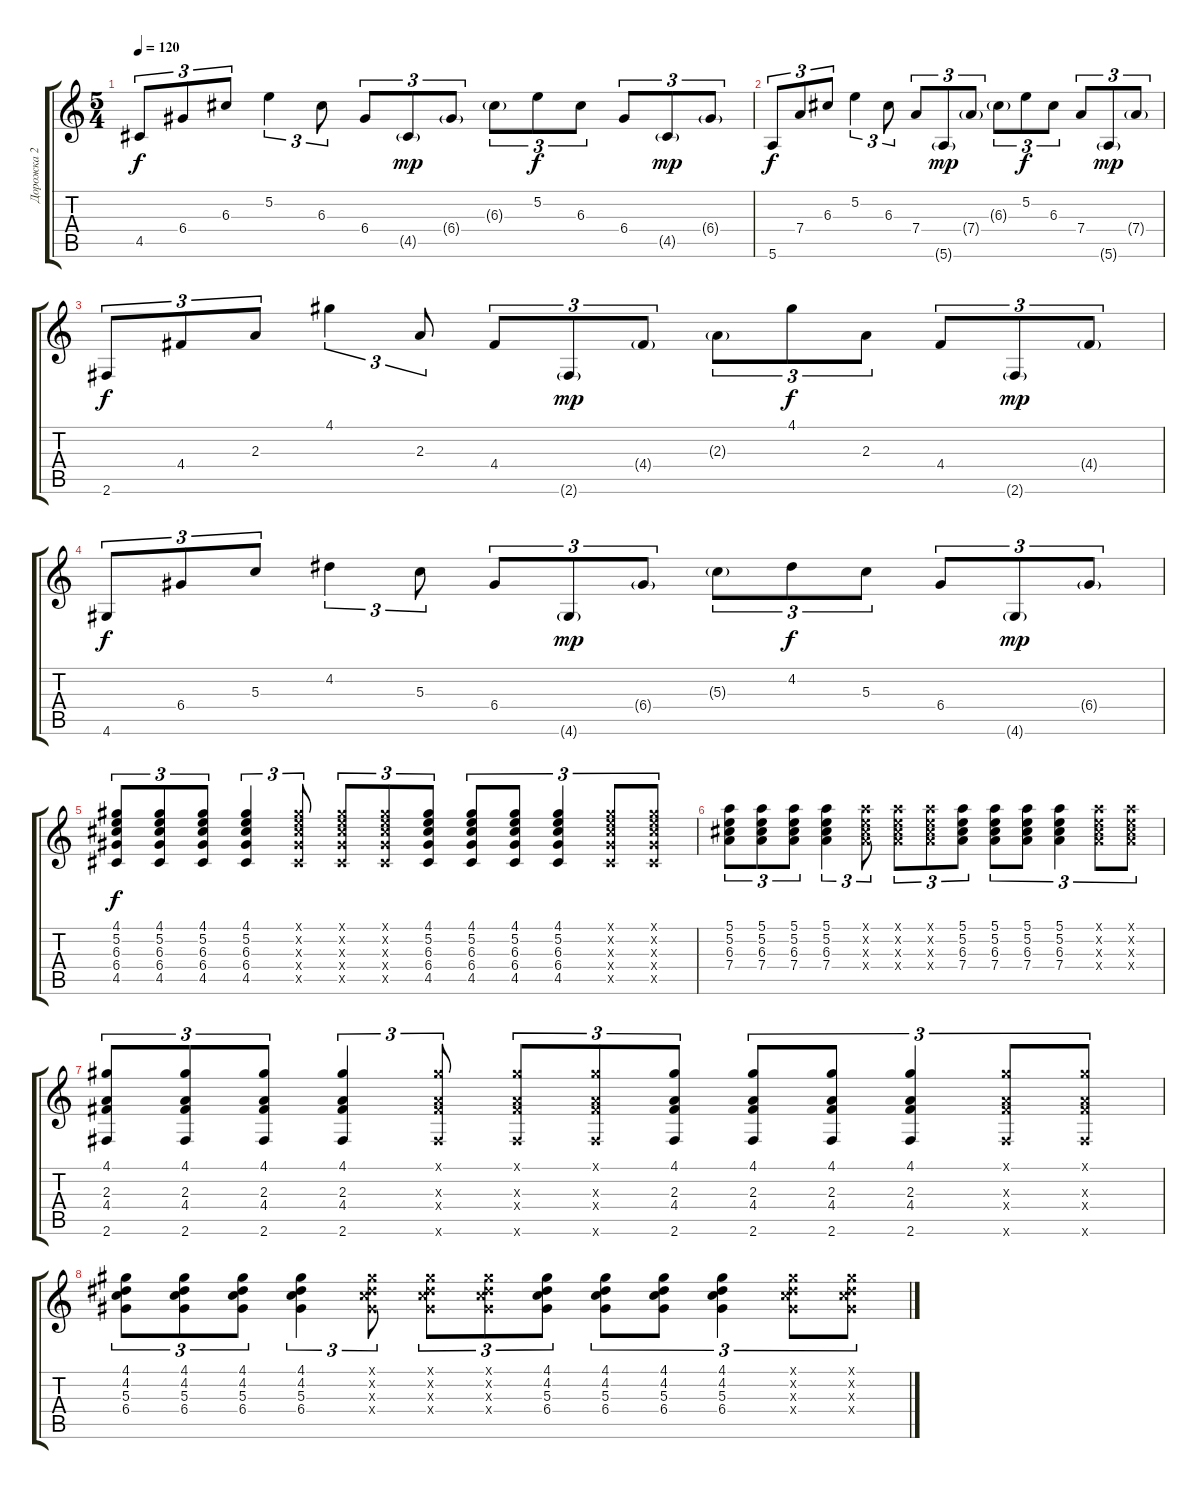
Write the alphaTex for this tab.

\track ("Дорожка 2" "Дорожка 2") {instrument acousticguitarsteel}
\staff {score tabs}
\tuning (E4 B3 G3 D3 A2 E2) {hide}
\ts (5 4)
\tempo 120
\clef g2
\ks c
4.5.8{tu (3 2) dy f} 6.4.8{tu (3 2)} 6.3.8{tu (3 2)} 5.2.4{tu (3 2)} 6.3.8{tu (3 2)} 6.4.8{tu (3 2)} 4.5{g}.8{tu (3 2) dy mp} 6.4{g}.8{tu (3 2)} 6.3{g}.8{tu (3 2)} 5.2.8{tu (3 2) dy f} 6.3.8{tu (3 2)} 6.4.8{tu (3 2)} 4.5{g}.8{tu (3 2) dy mp} 6.4{g}.8{tu (3 2)} |
5.6.8{tu (3 2) dy f} 7.4.8{tu (3 2)} 6.3.8{tu (3 2)} 5.2.4{tu (3 2)} 6.3.8{tu (3 2)} 7.4.8{tu (3 2)} 5.6{g}.8{tu (3 2) dy mp} 7.4{g}.8{tu (3 2)} 6.3{g}.8{tu (3 2)} 5.2.8{tu (3 2) dy f} 6.3.8{tu (3 2)} 7.4.8{tu (3 2)} 5.6{g}.8{tu (3 2) dy mp} 7.4{g}.8{tu (3 2)} |
2.6.8{tu (3 2) dy f} 4.4.8{tu (3 2)} 2.3.8{tu (3 2)} 4.1.4{tu (3 2)} 2.3.8{tu (3 2)} 4.4.8{tu (3 2)} 2.6{g}.8{tu (3 2) dy mp} 4.4{g}.8{tu (3 2)} 2.3{g}.8{tu (3 2)} 4.1.8{tu (3 2) dy f} 2.3.8{tu (3 2)} 4.4.8{tu (3 2)} 2.6{g}.8{tu (3 2) dy mp} 4.4{g}.8{tu (3 2)} |
4.6.8{tu (3 2) dy f} 6.4.8{tu (3 2)} 5.3.8{tu (3 2)} 4.2.4{tu (3 2)} 5.3.8{tu (3 2)} 6.4.8{tu (3 2)} 4.6{g}.8{tu (3 2) dy mp} 6.4{g}.8{tu (3 2)} 5.3{g}.8{tu (3 2)} 4.2.8{tu (3 2) dy f} 5.3.8{tu (3 2)} 6.4.8{tu (3 2)} 4.6{g}.8{tu (3 2) dy mp} 6.4{g}.8{tu (3 2)} |
(4.1 5.2 6.3 6.4 4.5).8{tu (3 2) dy f} (4.1 5.2 6.3 6.4 4.5).8{tu (3 2)} (4.1 5.2 6.3 6.4 4.5).8{tu (3 2)} (4.1 5.2 6.3 6.4 4.5).4{tu (3 2)} (4.1{x} 5.2{x} 6.3{x} 6.4{x} 4.5{x}).8{tu (3 2)} (4.1{x} 5.2{x} 6.3{x} 6.4{x} 4.5{x}).8{tu (3 2)} (4.1{x} 5.2{x} 6.3{x} 6.4{x} 4.5{x}).8{tu (3 2)} (4.1 5.2 6.3 6.4 4.5).8{tu (3 2)} (4.1 5.2 6.3 6.4 4.5).8{tu (3 2)} (4.1 5.2 6.3 6.4 4.5).8{tu (3 2)} (4.1 5.2 6.3 6.4 4.5).4{tu (3 2)} (4.1{x} 5.2{x} 6.3{x} 6.4{x} 4.5{x}).8{tu (3 2)} (4.1{x} 5.2{x} 6.3{x} 6.4{x} 4.5{x}).8{tu (3 2)} |
(5.1 5.2 6.3 7.4).8{tu (3 2)} (5.1 5.2 6.3 7.4).8{tu (3 2)} (5.1 5.2 6.3 7.4).8{tu (3 2)} (5.1 5.2 6.3 7.4).4{tu (3 2)} (5.1{x} 5.2{x} 6.3{x} 7.4{x}).8{tu (3 2)} (5.1{x} 5.2{x} 6.3{x} 7.4{x}).8{tu (3 2)} (5.1{x} 5.2{x} 6.3{x} 7.4{x}).8{tu (3 2)} (5.1 5.2 6.3 7.4).8{tu (3 2)} (5.1 5.2 6.3 7.4).8{tu (3 2)} (5.1 5.2 6.3 7.4).8{tu (3 2)} (5.1 5.2 6.3 7.4).4{tu (3 2)} (5.1{x} 5.2{x} 6.3{x} 7.4{x}).8{tu (3 2)} (5.1{x} 5.2{x} 6.3{x} 7.4{x}).8{tu (3 2)} |
(4.1 2.3 4.4 2.6).8{tu (3 2)} (4.1 2.3 4.4 2.6).8{tu (3 2)} (4.1 2.3 4.4 2.6).8{tu (3 2)} (4.1 2.3 4.4 2.6).4{tu (3 2)} (4.1{x} 2.3{x} 4.4{x} 2.6{x}).8{tu (3 2)} (4.1{x} 2.3{x} 4.4{x} 2.6{x}).8{tu (3 2)} (4.1{x} 2.3{x} 4.4{x} 2.6{x}).8{tu (3 2)} (4.1 2.3 4.4 2.6).8{tu (3 2)} (4.1 2.3 4.4 2.6).8{tu (3 2)} (4.1 2.3 4.4 2.6).8{tu (3 2)} (4.1 2.3 4.4 2.6).4{tu (3 2)} (4.1{x} 2.3{x} 4.4{x} 2.6{x}).8{tu (3 2)} (4.1{x} 2.3{x} 4.4{x} 2.6{x}).8{tu (3 2)} |
(4.1 4.2 5.3 6.4).8{tu (3 2)} (4.1 4.2 5.3 6.4).8{tu (3 2)} (4.1 4.2 5.3 6.4).8{tu (3 2)} (4.1 4.2 5.3 6.4).4{tu (3 2)} (4.1{x} 4.2{x} 5.3{x} 6.4{x}).8{tu (3 2)} (4.1{x} 4.2{x} 5.3{x} 6.4{x}).8{tu (3 2)} (4.1{x} 4.2{x} 5.3{x} 6.4{x}).8{tu (3 2)} (4.1 4.2 5.3 6.4).8{tu (3 2)} (4.1 4.2 5.3 6.4).8{tu (3 2)} (4.1 4.2 5.3 6.4).8{tu (3 2)} (4.1 4.2 5.3 6.4).4{tu (3 2)} (4.1{x} 4.2{x} 5.3{x} 6.4{x}).8{tu (3 2)} (4.1{x} 4.2{x} 5.3{x} 6.4{x}).8{tu (3 2)}
